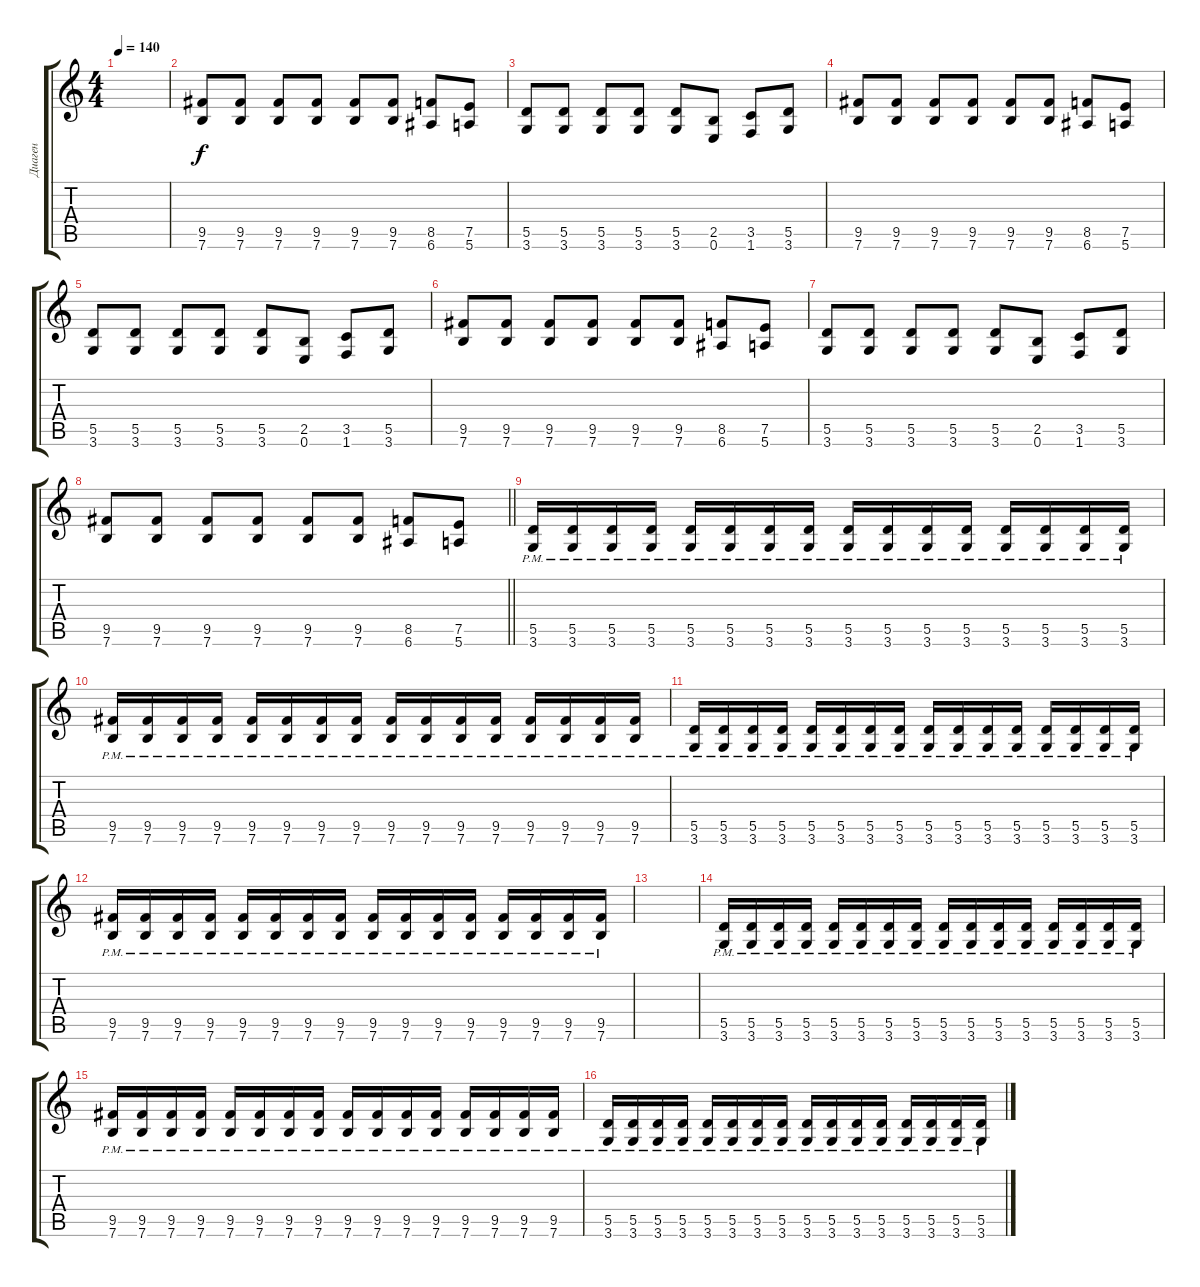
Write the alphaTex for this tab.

\track ("Диаген" "Диаген") {instrument distortionguitar}
\staff {score tabs}
\tuning (E4 B3 G3 D3 A2 E2) {hide}
\ts (4 4)
\tempo 140
\clef g2
\ks c
|
(9.5 7.6).8 (9.5 7.6).8 (9.5 7.6).8 (9.5 7.6).8 (9.5 7.6).8 (9.5 7.6).8 (8.5 6.6).8 (7.5 5.6).8 |
(5.5 3.6).8 (5.5 3.6).8 (5.5 3.6).8 (5.5 3.6).8 (5.5 3.6).8 (2.5 0.6).8 (3.5 1.6).8 (5.5 3.6).8 |
(9.5 7.6).8 (9.5 7.6).8 (9.5 7.6).8 (9.5 7.6).8 (9.5 7.6).8 (9.5 7.6).8 (8.5 6.6).8 (7.5 5.6).8 |
(5.5 3.6).8 (5.5 3.6).8 (5.5 3.6).8 (5.5 3.6).8 (5.5 3.6).8 (2.5 0.6).8 (3.5 1.6).8 (5.5 3.6).8 |
(9.5 7.6).8 (9.5 7.6).8 (9.5 7.6).8 (9.5 7.6).8 (9.5 7.6).8 (9.5 7.6).8 (8.5 6.6).8 (7.5 5.6).8 |
(5.5 3.6).8 (5.5 3.6).8 (5.5 3.6).8 (5.5 3.6).8 (5.5 3.6).8 (2.5 0.6).8 (3.5 1.6).8 (5.5 3.6).8 |
\barLineRight lightlight
(9.5 7.6).8 (9.5 7.6).8 (9.5 7.6).8 (9.5 7.6).8 (9.5 7.6).8 (9.5 7.6).8 (8.5 6.6).8 (7.5 5.6).8 |
(5.5{pm} 3.6{pm}).16 (5.5{pm} 3.6{pm}).16 (5.5{pm} 3.6{pm}).16 (5.5{pm} 3.6{pm}).16 (5.5{pm} 3.6{pm}).16 (5.5{pm} 3.6{pm}).16 (5.5{pm} 3.6{pm}).16 (5.5{pm} 3.6{pm}).16 (5.5{pm} 3.6{pm}).16 (5.5{pm} 3.6{pm}).16 (5.5{pm} 3.6{pm}).16 (5.5{pm} 3.6{pm}).16 (5.5{pm} 3.6{pm}).16 (5.5{pm} 3.6{pm}).16 (5.5{pm} 3.6{pm}).16 (5.5{pm} 3.6{pm}).16 |
(9.5{pm} 7.6{pm}).16 (9.5{pm} 7.6{pm}).16 (9.5{pm} 7.6{pm}).16 (9.5{pm} 7.6{pm}).16 (9.5{pm} 7.6{pm}).16 (9.5{pm} 7.6{pm}).16 (9.5{pm} 7.6{pm}).16 (9.5{pm} 7.6{pm}).16 (9.5{pm} 7.6{pm}).16 (9.5{pm} 7.6{pm}).16 (9.5{pm} 7.6{pm}).16 (9.5{pm} 7.6{pm}).16 (9.5{pm} 7.6{pm}).16 (9.5{pm} 7.6{pm}).16 (9.5{pm} 7.6{pm}).16 (9.5{pm} 7.6{pm}).16 |
(5.5{pm} 3.6{pm}).16 (5.5{pm} 3.6{pm}).16 (5.5{pm} 3.6{pm}).16 (5.5{pm} 3.6{pm}).16 (5.5{pm} 3.6{pm}).16 (5.5{pm} 3.6{pm}).16 (5.5{pm} 3.6{pm}).16 (5.5{pm} 3.6{pm}).16 (5.5{pm} 3.6{pm}).16 (5.5{pm} 3.6{pm}).16 (5.5{pm} 3.6{pm}).16 (5.5{pm} 3.6{pm}).16 (5.5{pm} 3.6{pm}).16 (5.5{pm} 3.6{pm}).16 (5.5{pm} 3.6{pm}).16 (5.5{pm} 3.6{pm}).16 |
(9.5{pm} 7.6{pm}).16 (9.5{pm} 7.6{pm}).16 (9.5{pm} 7.6{pm}).16 (9.5{pm} 7.6{pm}).16 (9.5{pm} 7.6{pm}).16 (9.5{pm} 7.6{pm}).16 (9.5{pm} 7.6{pm}).16 (9.5{pm} 7.6{pm}).16 (9.5{pm} 7.6{pm}).16 (9.5{pm} 7.6{pm}).16 (9.5{pm} 7.6{pm}).16 (9.5{pm} 7.6{pm}).16 (9.5{pm} 7.6{pm}).16 (9.5{pm} 7.6{pm}).16 (9.5{pm} 7.6{pm}).16 (9.5{pm} 7.6{pm}).16 |
|
(5.5{pm} 3.6{pm}).16 (5.5{pm} 3.6{pm}).16 (5.5{pm} 3.6{pm}).16 (5.5{pm} 3.6{pm}).16 (5.5{pm} 3.6{pm}).16 (5.5{pm} 3.6{pm}).16 (5.5{pm} 3.6{pm}).16 (5.5{pm} 3.6{pm}).16 (5.5{pm} 3.6{pm}).16 (5.5{pm} 3.6{pm}).16 (5.5{pm} 3.6{pm}).16 (5.5{pm} 3.6{pm}).16 (5.5{pm} 3.6{pm}).16 (5.5{pm} 3.6{pm}).16 (5.5{pm} 3.6{pm}).16 (5.5{pm} 3.6{pm}).16 |
(9.5{pm} 7.6{pm}).16 (9.5{pm} 7.6{pm}).16 (9.5{pm} 7.6{pm}).16 (9.5{pm} 7.6{pm}).16 (9.5{pm} 7.6{pm}).16 (9.5{pm} 7.6{pm}).16 (9.5{pm} 7.6{pm}).16 (9.5{pm} 7.6{pm}).16 (9.5{pm} 7.6{pm}).16 (9.5{pm} 7.6{pm}).16 (9.5{pm} 7.6{pm}).16 (9.5{pm} 7.6{pm}).16 (9.5{pm} 7.6{pm}).16 (9.5{pm} 7.6{pm}).16 (9.5{pm} 7.6{pm}).16 (9.5{pm} 7.6{pm}).16 |
(5.5{pm} 3.6{pm}).16 (5.5{pm} 3.6{pm}).16 (5.5{pm} 3.6{pm}).16 (5.5{pm} 3.6{pm}).16 (5.5{pm} 3.6{pm}).16 (5.5{pm} 3.6{pm}).16 (5.5{pm} 3.6{pm}).16 (5.5{pm} 3.6{pm}).16 (5.5{pm} 3.6{pm}).16 (5.5{pm} 3.6{pm}).16 (5.5{pm} 3.6{pm}).16 (5.5{pm} 3.6{pm}).16 (5.5{pm} 3.6{pm}).16 (5.5{pm} 3.6{pm}).16 (5.5{pm} 3.6{pm}).16 (5.5{pm} 3.6{pm}).16
